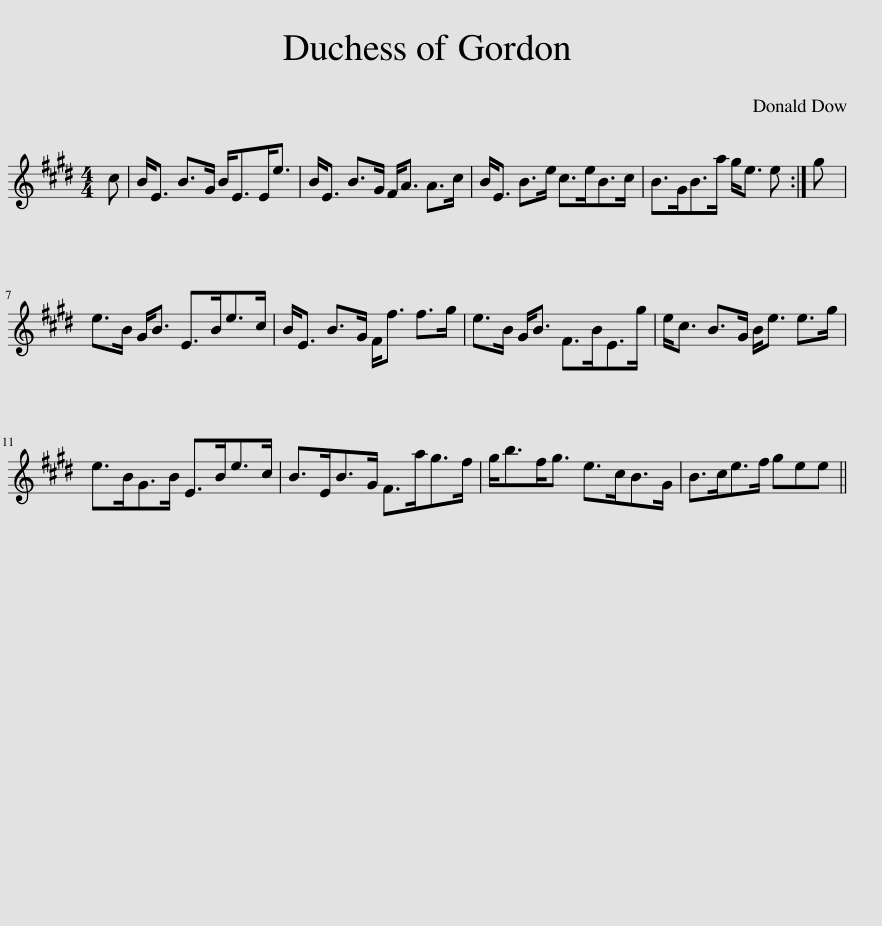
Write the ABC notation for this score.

X:1
L:1/8
M:4/4
I:linebreak $
K:E
V:1 treble
V:1
 c | B<E B>G B<EE<e | B<E B>G F<A A>c | B<E B>e c>eB>c | B>GB>a g<e e :| %5
 g |$ e>B G<B E>Be>c | B<E B>G F<f f>g | e>B G<B F>BE>g | e<c B>G B<e e>g |$ %10
 e>BG>B E>Be>c | B>EB>G F>ag>f | g<bf<g e>cB>G | B>ce>f gee || %14
